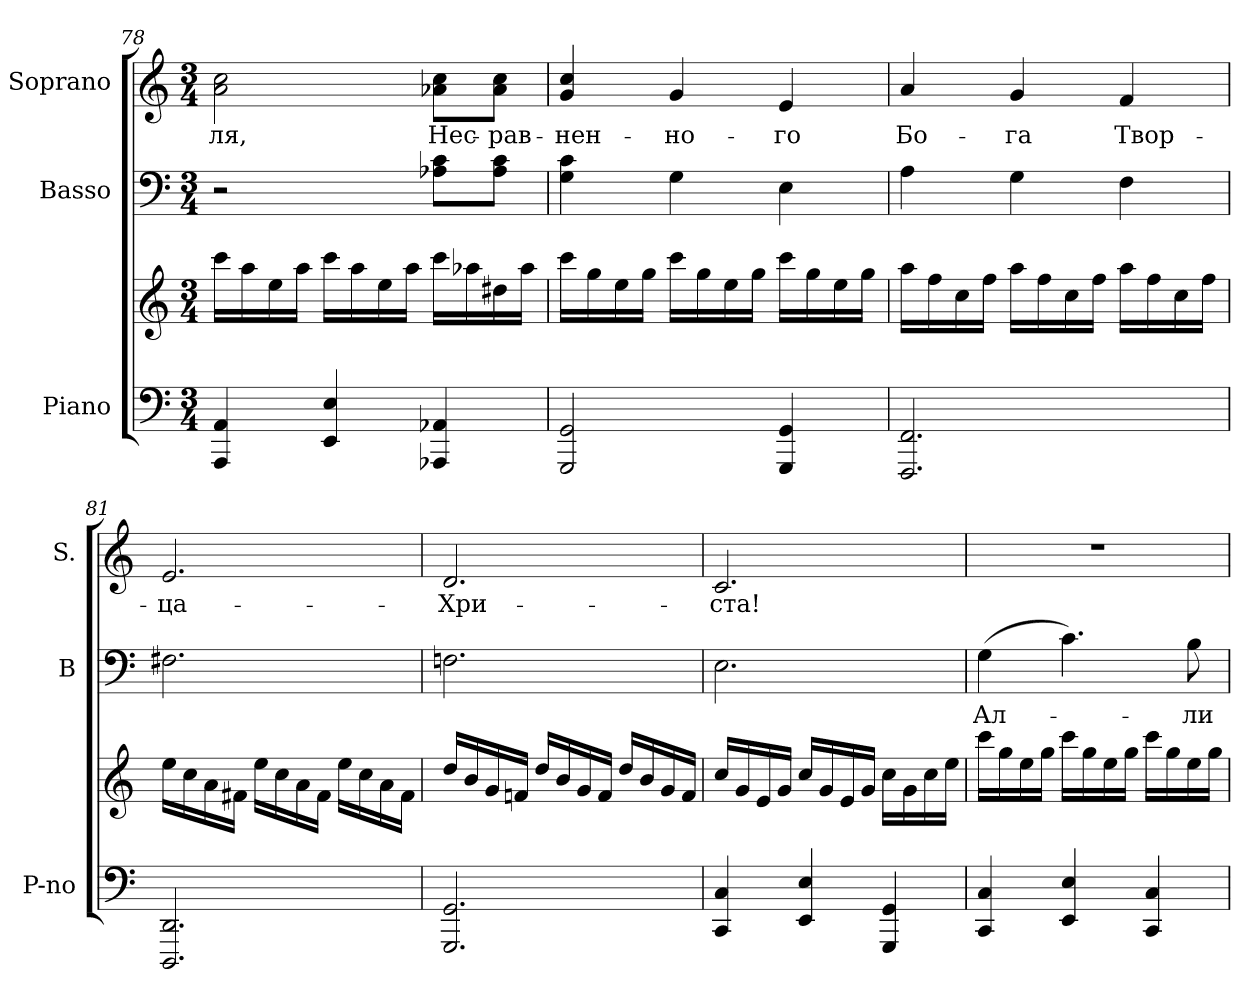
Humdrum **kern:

**kern	**kern	**kern	**text	**kern	**text
*part3	*part3	*part2	*part2	*part1	*part1
*staff4	*staff3	*staff2	*staff2	*staff1	*staff1
*I"Piano	*	*I"Basso	*	*I"Soprano	*
*I'P-no	*	*I'B	*	*I'S.	*
*clefF4	*clefG2	*clefF4	*	*clefG2	*
*k[]	*k[]	*k[]	*	*k[]	*
*C:	*C:	*C:	*	*C:	*
*M3/4	*M3/4	*M3/4	*	*M3/4	*
=78	=78	=78	=78	=78	=78
!	!	!	!	!	!LO:LY:b:color=#000000
4AAAi/ 4AAi	16ccci\LL	2r	.	2ai\ 2cci	-ля,
.	16aai\	.	.	.	.
.	16eei\	.	.	.	.
.	16aai\JJ	.	.	.	.
4EEi/ 4Ei	16ccci\LL	.	.	.	.
.	16aai\	.	.	.	.
.	16eei\	.	.	.	.
.	16aai\JJ	.	.	.	.
!	!	!	!	!	!LO:LY:b:color=#000000
4AAA-Xi/ 4AA-Xi	16ccci\LL	8A-Xi\ 8ciL	.	8a-Xi\ 8cciL	Нес-
.	16aa-Xi\	.	.	.	.
!	!	!	!	!	!LO:LY:b:color=#000000
.	16dd#Xi\	8A-i\ 8ciJ	.	8a-i\ 8cciJ	-рав-
.	16aa-i\JJ	.	.	.	.
=79	=79	=79	=79	=79	=79
!	!	!	!	!	!LO:LY:b:color=#000000
2GGGi/ 2GGi	16ccci\LL	4Gi\ 4ci	.	4gi/ 4cci	-нен-
.	16ggi\	.	.	.	.
.	16eei\	.	.	.	.
.	16ggi\JJ	.	.	.	.
!	!	!	!	!	!LO:LY:b:color=#000000
.	16ccci\LL	4Gi\	.	4gi/	-но-
.	16ggi\	.	.	.	.
.	16eei\	.	.	.	.
.	16ggi\JJ	.	.	.	.
!	!	!	!	!	!LO:LY:b:color=#000000
4GGGi/ 4GGi	16ccci\LL	4Ei\	.	4ei/	-го
.	16ggi\	.	.	.	.
.	16eei\	.	.	.	.
.	16ggi\JJ	.	.	.	.
=80	=80	=80	=80	=80	=80
!	!	!	!	!	!LO:LY:b:color=#000000
2.FFFi/ 2.FFi	16aai\LL	4Ai\	.	4ai/	Бо-
.	16ffi\	.	.	.	.
.	16cci\	.	.	.	.
.	16ffi\JJ	.	.	.	.
!	!	!	!	!	!LO:LY:b:color=#000000
.	16aai\LL	4Gi\	.	4gi/	-га
.	16ffi\	.	.	.	.
.	16cci\	.	.	.	.
.	16ffi\JJ	.	.	.	.
!	!	!	!	!	!LO:LY:b:color=#000000
.	16aai\LL	4Fi\	.	4fi/	Твор-
.	16ffi\	.	.	.	.
.	16cci\	.	.	.	.
.	16ffi\JJ	.	.	.	.
!!LO:LB:g=z
=81	=81	=81	=81	=81	=81
!	!	!	!	!	!LO:LY:b:color=#000000
2.DDDi/ 2.DDi	16eei\LL	2.F#Xi\	.	2.ei/	-ца-
.	16cci\	.	.	.	.
.	16ai\	.	.	.	.
.	16f#Xi\JJ	.	.	.	.
.	16eei\LL	.	.	.	.
.	16cci\	.	.	.	.
.	16ai\	.	.	.	.
.	16f#i\JJ	.	.	.	.
.	16eei\LL	.	.	.	.
.	16cci\	.	.	.	.
.	16ai\	.	.	.	.
.	16f#i\JJ	.	.	.	.
=82	=82	=82	=82	=82	=82
!	!	!	!	!	!LO:LY:b:color=#000000
2.GGGi/ 2.GGi	16ddi/LL	2.Fni\	.	2.di/	-Хри-
.	16bi/	.	.	.	.
.	16gi/	.	.	.	.
.	16fni/JJ	.	.	.	.
.	16ddi/LL	.	.	.	.
.	16bi/	.	.	.	.
.	16gi/	.	.	.	.
.	16fi/JJ	.	.	.	.
.	16ddi/LL	.	.	.	.
.	16bi/	.	.	.	.
.	16gi/	.	.	.	.
.	16fi/JJ	.	.	.	.
=83	=83	=83	=83	=83	=83
!	!	!	!	!	!LO:LY:b:color=#000000
4CCi/ 4Ci	16cci/LL	2.Ei\	.	2.ci/	-ста!
.	16gi/	.	.	.	.
.	16ei/	.	.	.	.
.	16gi/JJ	.	.	.	.
4EEi/ 4Ei	16cci/LL	.	.	.	.
.	16gi/	.	.	.	.
.	16ei/	.	.	.	.
.	16gi/JJ	.	.	.	.
4GGGi/ 4GGi	16cci\LL	.	.	.	.
.	16gi\	.	.	.	.
.	16cci\	.	.	.	.
.	16eei\JJ	.	.	.	.
=84	=84	=84	=84	=84	=84
!	!	!	!LO:LY:a:color=#000000	!LO:N:vis=1	!
4CCi/ 4Ci	16ccci\LL	(4Gi\	Ал-	2.r	.
.	16ggi\	.	.	.	.
.	16eei\	.	.	.	.
.	16ggi\JJ	.	.	.	.
4EEi/ 4Ei	16ccci\LL	4.ci\)	.	.	.
.	16ggi\	.	.	.	.
.	16eei\	.	.	.	.
.	16ggi\JJ	.	.	.	.
4CCi/ 4Ci	16ccci\LL	.	.	.	.
.	16ggi\	.	.	.	.
!	!	!	!LO:LY:a:color=#000000	!	!
.	16eei\	8Bi\	-ли-	.	.
.	16ggi\JJ	.	.	.	.
=	=	=	=	=	=
*-	*-	*-	*-	*-	*-
